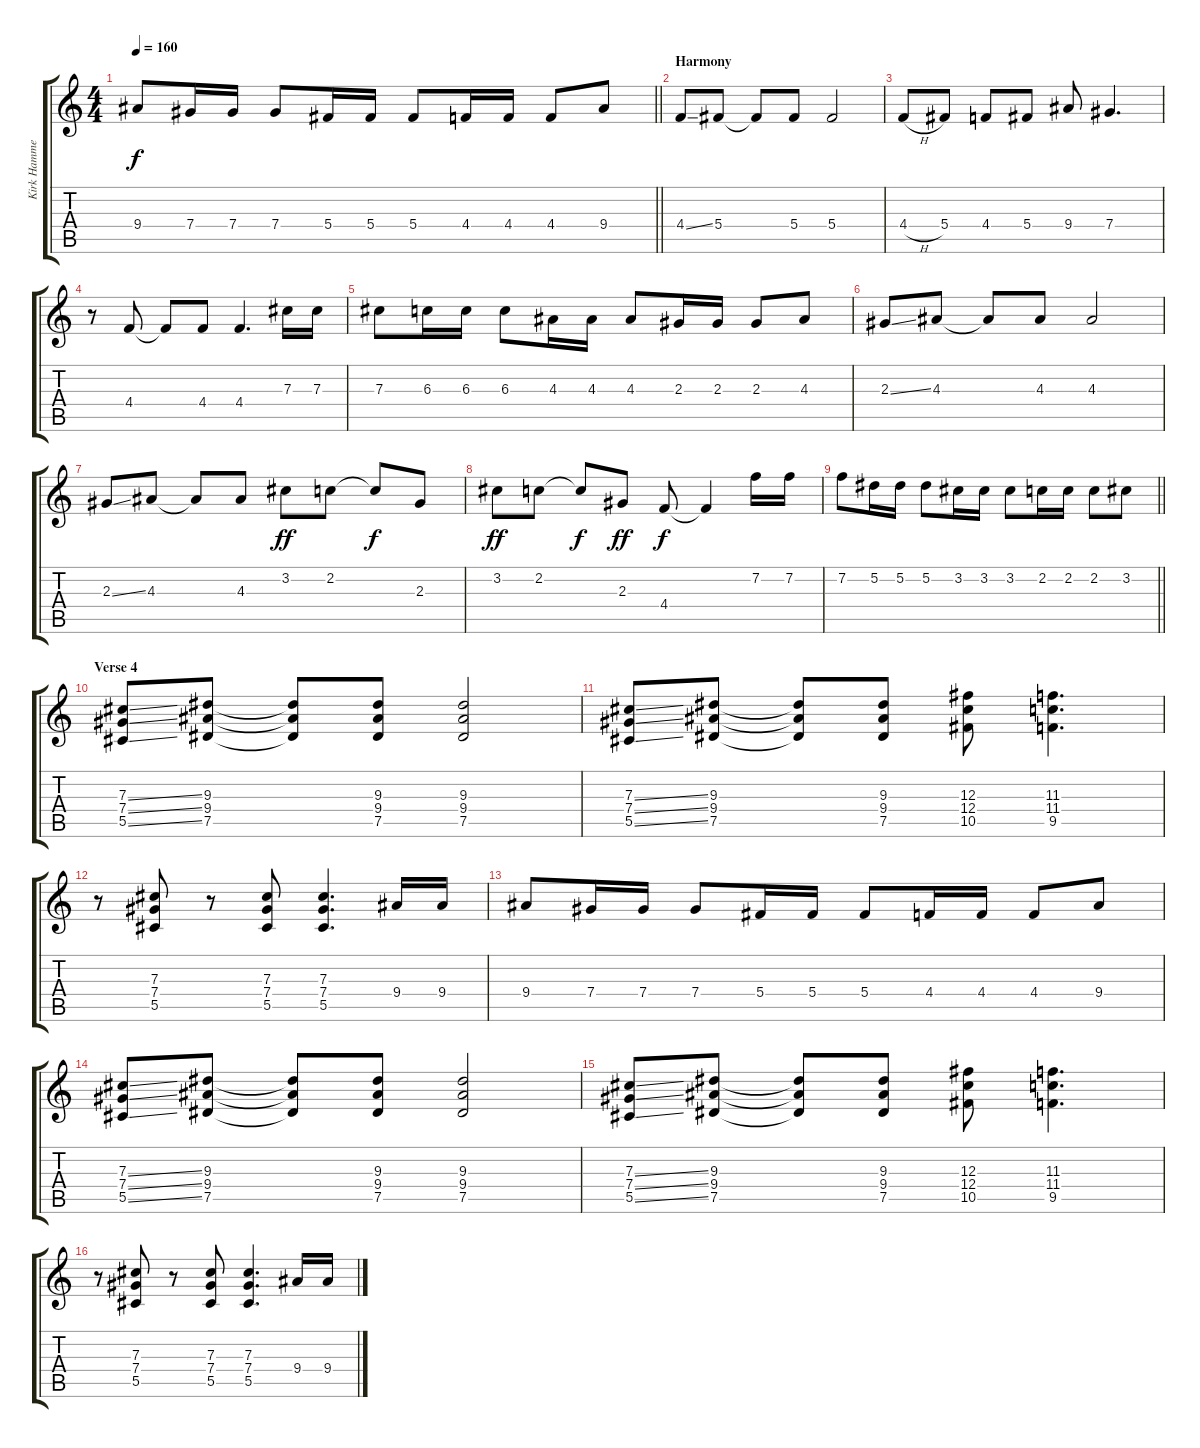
\track ("Kirk Hammett" "Kirk Hamme") {instrument overdrivenguitar}
\staff {score tabs}
\tuning (Eb4 Bb3 Gb3 Db3 Ab2 Eb2) {hide}
\ts (4 4)
\tempo 160
\clef g2
\barLineRight lightlight
\ks c
9.4.8{dy f} 7.4.16 7.4.16 7.4.8 5.4.16 5.4.16 5.4.8 4.4.16 4.4.16 4.4.8 9.4.8 |
\section ("" "Harmony")
4.4{ss}.8 5.4.8 5.4{t}.8 5.4.8 5.4.2 |
4.4{h}.8 5.4.8 4.4.8 5.4.8 9.4.8 7.4.4{d} |
r.8 4.4.8 4.4{t}.8 4.4.8 4.4.4{d} 7.3.16 7.3.16 |
7.3.8 6.3.16 6.3.16 6.3.8 4.3.16 4.3.16 4.3.8 2.3.16 2.3.16 2.3.8 4.3.8 |
2.3{ss}.8 4.3.8 4.3{t}.8 4.3.8 4.3.2 |
2.3{ss}.8 4.3.8 4.3{t}.8 4.3.8 3.2.8{dy ff} 2.2.8 2.2{t}.8{dy f} 2.3.8 |
3.2.8{dy ff} 2.2.8 2.2{t}.8{dy f} 2.3.8{dy ff} 4.4.8{dy f} 4.4{t}.4 7.2.16 7.2.16 |
\barLineRight lightlight
7.2.8 5.2.16 5.2.16 5.2.8 3.2.16 3.2.16 3.2.8 2.2.16 2.2.16 2.2.8 3.2.8 |
\section ("" "Verse 4")
(7.3{ss} 7.4{ss} 5.5{ss}).8 (9.3 9.4 7.5).8 (9.3{t} 9.4{t} 7.5{t}).8 (9.3 9.4 7.5).8 (9.3 9.4 7.5).2 |
(7.3{ss} 7.4{ss} 5.5{ss}).8 (9.3 9.4 7.5).8 (9.3{t} 9.4{t} 7.5{t}).8 (9.3 9.4 7.5).8 (12.3 12.4 10.5).8 (11.3 11.4 9.5).4{d} |
r.8 (7.3 7.4 5.5).8 r.8 (7.3 7.4 5.5).8 (7.3 7.4 5.5).4{d} 9.4.16 9.4.16 |
9.4.8 7.4.16 7.4.16 7.4.8 5.4.16 5.4.16 5.4.8 4.4.16 4.4.16 4.4.8 9.4.8 |
(7.3{ss} 7.4{ss} 5.5{ss}).8 (9.3 9.4 7.5).8 (9.3{t} 9.4{t} 7.5{t}).8 (9.3 9.4 7.5).8 (9.3 9.4 7.5).2 |
(7.3{ss} 7.4{ss} 5.5{ss}).8 (9.3 9.4 7.5).8 (9.3{t} 9.4{t} 7.5{t}).8 (9.3 9.4 7.5).8 (12.3 12.4 10.5).8 (11.3 11.4 9.5).4{d} |
r.8 (7.3 7.4 5.5).8 r.8 (7.3 7.4 5.5).8 (7.3 7.4 5.5).4{d} 9.4.16 9.4.16
